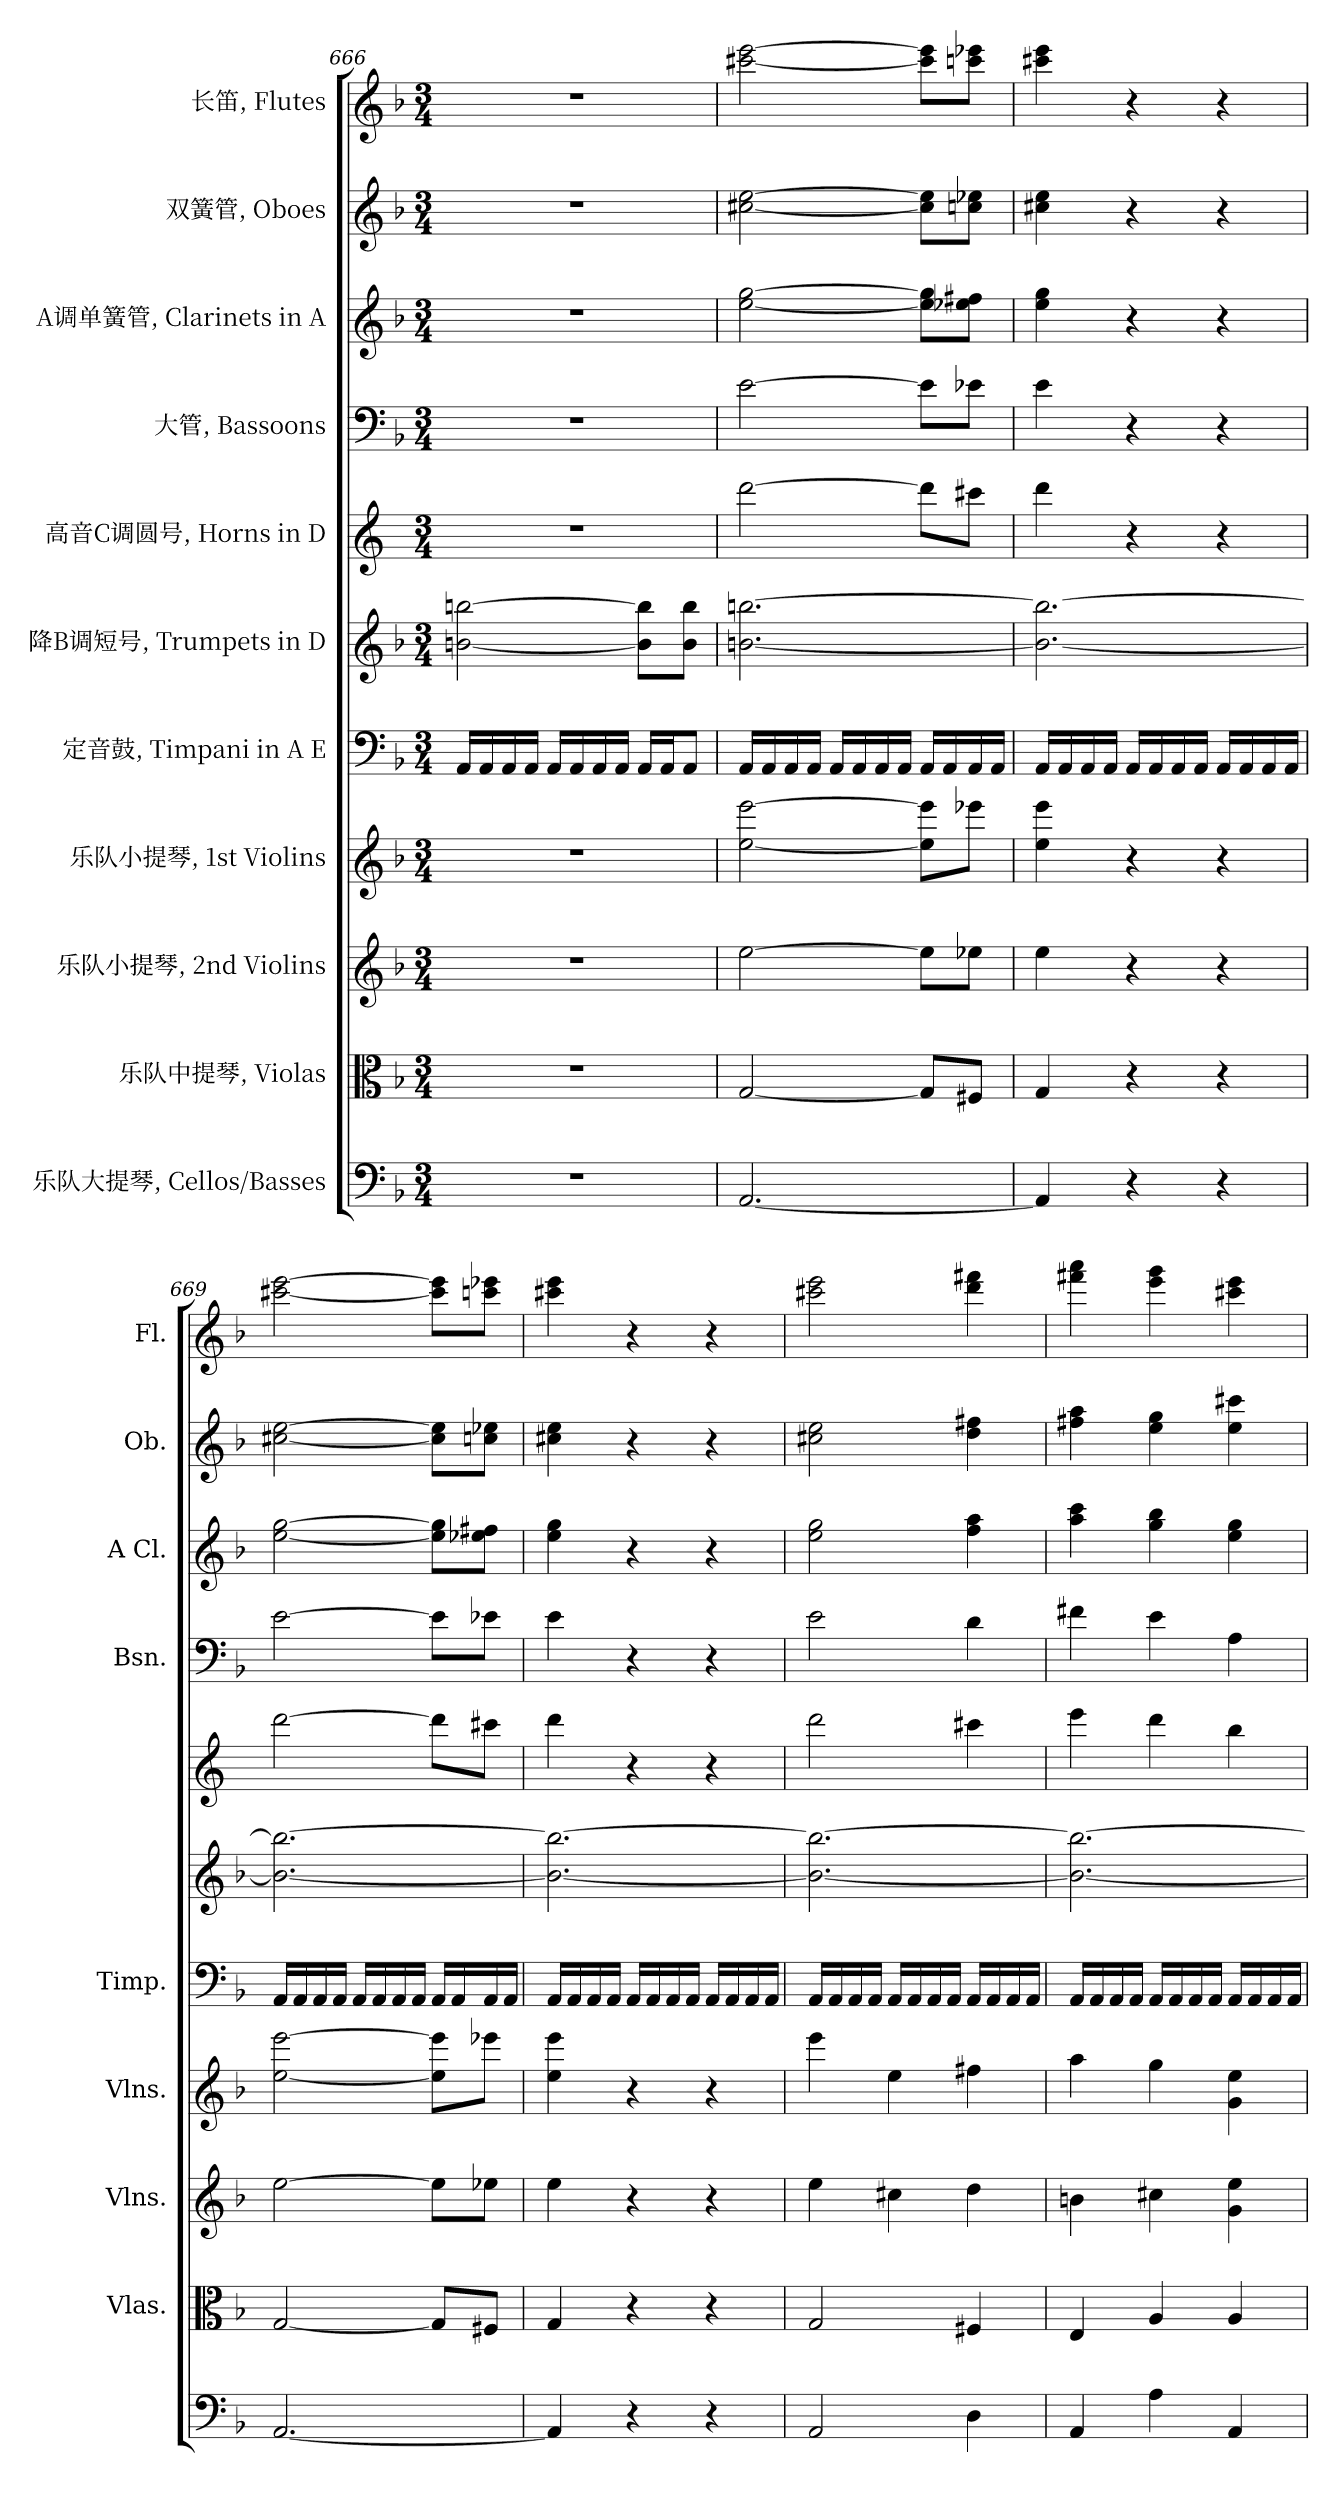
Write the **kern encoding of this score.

**kern	**kern	**kern	**kern	**kern	**kern	**kern	**kern	**kern	**kern	**kern
*part11	*part10	*part9	*part8	*part7	*part6	*part5	*part4	*part3	*part2	*part1
*staff11	*staff10	*staff9	*staff8	*staff7	*staff6	*staff5	*staff4	*staff3	*staff2	*staff1
*I"乐队大提琴, Cellos/Basses	*I"乐队中提琴, Violas	*I"乐队小提琴, 2nd Violins	*I"乐队小提琴, 1st Violins	*I"定音鼓, Timpani in A E	*I"降B调短号, Trumpets in D	*I"高音C调圆号, Horns in D	*I"大管, Bassoons	*I"A调单簧管, Clarinets in A	*I"双簧管, Oboes	*I"长笛, Flutes
*	*I'Vlas.	*I'Vlns.	*I'Vlns.	*I'Timp.	*	*	*I'Bsn.	*I'A Cl.	*I'Ob.	*I'Fl.
*clefF4	*clefC3	*clefG2	*clefG2	*clefF4	*clefG2	*clefG2	*clefF4	*clefG2	*clefG2	*clefG2
*	*	*	*	*	*ITrd1c2	*ITrd4c7	*	*ITrd2c3	*	*
*k[b-]	*k[b-]	*k[b-]	*k[b-]	*k[b-]	*k[b-e-a-]	*k[b-]	*k[b-]	*k[f#c#]	*k[b-]	*k[b-]
*M3/4	*M3/4	*M3/4	*M3/4	*M3/4	*M3/4	*M3/4	*M3/4	*M3/4	*M3/4	*M3/4
=666	=666	=666	=666	=666	=666	=666	=666	=666	=666	=666
2.r	2.r	2.r	2.r	16AA/LL	[2an\ [2aan\	2.r	2.r	2.r	2.r	2.r
.	.	.	.	16AA/	.	.	.	.	.	.
.	.	.	.	16AA/	.	.	.	.	.	.
.	.	.	.	16AA/JJ	.	.	.	.	.	.
.	.	.	.	16AA/LL	.	.	.	.	.	.
.	.	.	.	16AA/	.	.	.	.	.	.
.	.	.	.	16AA/	.	.	.	.	.	.
.	.	.	.	16AA/JJ	.	.	.	.	.	.
.	.	.	.	16AA/LL	8a\] 8aa\]L	.	.	.	.	.
.	.	.	.	16AA/J	.	.	.	.	.	.
.	.	.	.	8AA/J	8a\ 8aa\J	.	.	.	.	.
=667	=667	=667	=667	=667	=667	=667	=667	=667	=667	=667
[2.AA/	[2G/	[2ee\	[2ee\ [2eee\	16AA/LL	[2.an\ [2.aan\	[2gg\	[2e\	[2cc#\ [2ee\	[2cc#X\ [2ee\	[2ccc#X\ [2eee\
.	.	.	.	16AA/	.	.	.	.	.	.
.	.	.	.	16AA/	.	.	.	.	.	.
.	.	.	.	16AA/JJ	.	.	.	.	.	.
.	.	.	.	16AA/LL	.	.	.	.	.	.
.	.	.	.	16AA/	.	.	.	.	.	.
.	.	.	.	16AA/	.	.	.	.	.	.
.	.	.	.	16AA/JJ	.	.	.	.	.	.
.	8G/L]	8ee\L]	8ee\] 8eee\]L	16AA/LL	.	8gg\L]	8e\L]	8cc#\] 8ee\]L	8cc#\] 8ee\]L	8ccc#\] 8eee\]L
.	.	.	.	16AA/	.	.	.	.	.	.
.	8F#X/J	8ee-X\J	8eee-X\J	16AA/	.	8ff#X\J	8e-X\J	8ccn\ 8dd#X\J	8ccn\ 8ee-X\J	8cccn\ 8eee-X\J
.	.	.	.	16AA/JJ	.	.	.	.	.	.
!!LO:PB:g=z
=668	=668	=668	=668	=668	=668	=668	=668	=668	=668	=668
4AA/]	4G/	4ee\	4ee\ 4eee\	16AA/LL	2.a\_ 2.aa\_	4gg\	4e\	4cc#\ 4ee\	4cc#X\ 4ee\	4ccc#X\ 4eee\
.	.	.	.	16AA/	.	.	.	.	.	.
.	.	.	.	16AA/	.	.	.	.	.	.
.	.	.	.	16AA/JJ	.	.	.	.	.	.
4r	4r	4r	4r	16AA/LL	.	4r	4r	4r	4r	4r
.	.	.	.	16AA/	.	.	.	.	.	.
.	.	.	.	16AA/	.	.	.	.	.	.
.	.	.	.	16AA/JJ	.	.	.	.	.	.
4r	4r	4r	4r	16AA/LL	.	4r	4r	4r	4r	4r
.	.	.	.	16AA/	.	.	.	.	.	.
.	.	.	.	16AA/	.	.	.	.	.	.
.	.	.	.	16AA/JJ	.	.	.	.	.	.
=669	=669	=669	=669	=669	=669	=669	=669	=669	=669	=669
[2.AA/	[2G/	[2ee\	[2ee\ [2eee\	16AA/LL	2.a\_ 2.aa\_	[2gg\	[2e\	[2cc#\ [2ee\	[2cc#X\ [2ee\	[2ccc#X\ [2eee\
.	.	.	.	16AA/	.	.	.	.	.	.
.	.	.	.	16AA/	.	.	.	.	.	.
.	.	.	.	16AA/JJ	.	.	.	.	.	.
.	.	.	.	16AA/LL	.	.	.	.	.	.
.	.	.	.	16AA/	.	.	.	.	.	.
.	.	.	.	16AA/	.	.	.	.	.	.
.	.	.	.	16AA/JJ	.	.	.	.	.	.
.	8G/L]	8ee\L]	8ee\] 8eee\]L	16AA/LL	.	8gg\L]	8e\L]	8cc#\] 8ee\]L	8cc#\] 8ee\]L	8ccc#\] 8eee\]L
.	.	.	.	16AA/	.	.	.	.	.	.
.	8F#X/J	8ee-X\J	8eee-X\J	16AA/	.	8ff#X\J	8e-X\J	8ccn\ 8dd#X\J	8ccn\ 8ee-X\J	8cccn\ 8eee-X\J
.	.	.	.	16AA/JJ	.	.	.	.	.	.
=670	=670	=670	=670	=670	=670	=670	=670	=670	=670	=670
4AA/]	4G/	4ee\	4ee\ 4eee\	16AA/LL	2.a\_ 2.aa\_	4gg\	4e\	4cc#\ 4ee\	4cc#X\ 4ee\	4ccc#X\ 4eee\
.	.	.	.	16AA/	.	.	.	.	.	.
.	.	.	.	16AA/	.	.	.	.	.	.
.	.	.	.	16AA/JJ	.	.	.	.	.	.
4r	4r	4r	4r	16AA/LL	.	4r	4r	4r	4r	4r
.	.	.	.	16AA/	.	.	.	.	.	.
.	.	.	.	16AA/	.	.	.	.	.	.
.	.	.	.	16AA/JJ	.	.	.	.	.	.
4r	4r	4r	4r	16AA/LL	.	4r	4r	4r	4r	4r
.	.	.	.	16AA/	.	.	.	.	.	.
.	.	.	.	16AA/	.	.	.	.	.	.
.	.	.	.	16AA/JJ	.	.	.	.	.	.
!!LO:PB:g=z
=671	=671	=671	=671	=671	=671	=671	=671	=671	=671	=671
2AA/	2G/	4ee\	4eee\	16AA/LL	2.a\_ 2.aa\_	2gg\	2e\	2cc#\ 2ee\	2cc#X\ 2ee\	2ccc#X\ 2eee\
.	.	.	.	16AA/	.	.	.	.	.	.
.	.	.	.	16AA/	.	.	.	.	.	.
.	.	.	.	16AA/JJ	.	.	.	.	.	.
.	.	4cc#X\	4ee\	16AA/LL	.	.	.	.	.	.
.	.	.	.	16AA/	.	.	.	.	.	.
.	.	.	.	16AA/	.	.	.	.	.	.
.	.	.	.	16AA/JJ	.	.	.	.	.	.
4D\	4F#X/	4dd\	4ff#X\	16AA/LL	.	4ff#X\	4d\	4dd\ 4ff#\	4dd\ 4ff#X\	4ddd\ 4fff#X\
.	.	.	.	16AA/	.	.	.	.	.	.
.	.	.	.	16AA/	.	.	.	.	.	.
.	.	.	.	16AA/JJ	.	.	.	.	.	.
=672	=672	=672	=672	=672	=672	=672	=672	=672	=672	=672
4AA/	4E/	4bn\	4aa\	16AA/LL	2.a\_ 2.aa\_	4aa\	4f#X\	4ff#\ 4aa\	4ff#X\ 4aa\	4fff#X\ 4aaa\
.	.	.	.	16AA/	.	.	.	.	.	.
.	.	.	.	16AA/	.	.	.	.	.	.
.	.	.	.	16AA/JJ	.	.	.	.	.	.
4A\	4A/	4cc#X\	4gg\	16AA/LL	.	4gg\	4e\	4ee\ 4gg\	4ee\ 4gg\	4eee\ 4ggg\
.	.	.	.	16AA/	.	.	.	.	.	.
.	.	.	.	16AA/	.	.	.	.	.	.
.	.	.	.	16AA/JJ	.	.	.	.	.	.
4AA/	4A/	4g\ 4ee\	4g\ 4ee\	16AA/LL	.	4ee\	4A\	4cc#\ 4ee\	4ee\ 4ccc#X\	4ccc#X\ 4eee\
.	.	.	.	16AA/	.	.	.	.	.	.
.	.	.	.	16AA/	.	.	.	.	.	.
.	.	.	.	16AA/JJ	.	.	.	.	.	.
=	=	=	=	=	=	=	=	=	=	=
*-	*-	*-	*-	*-	*-	*-	*-	*-	*-	*-
